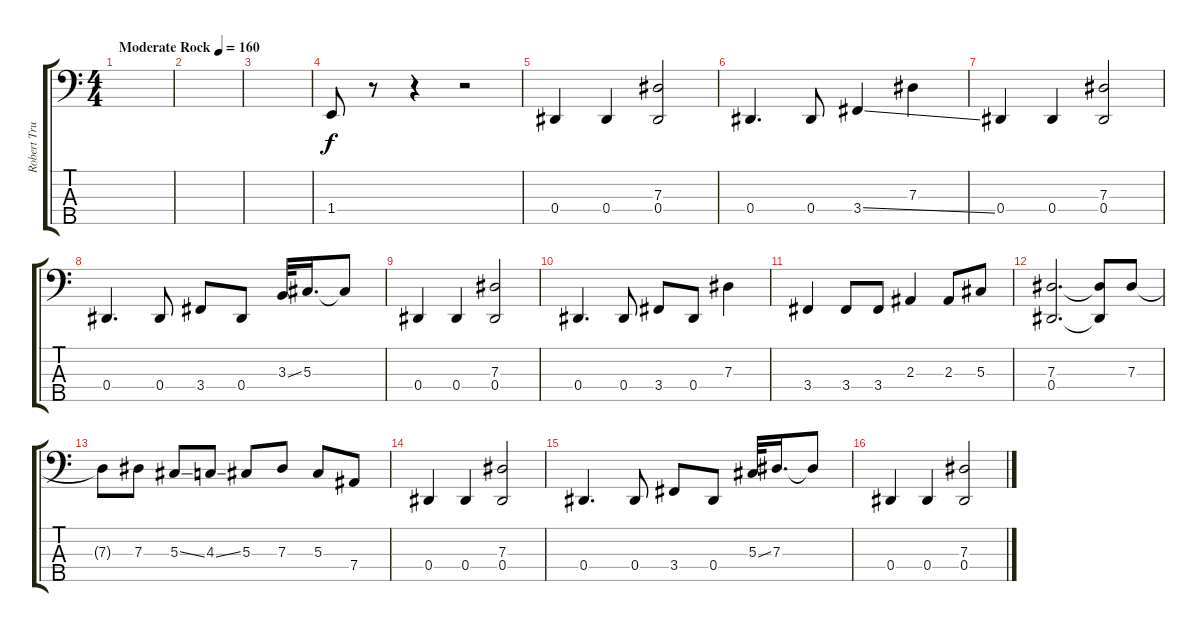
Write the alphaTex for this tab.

\track ("Robert Trujillo" "Robert Tru") {instrument electricbassfinger}
\staff {score tabs}
\tuning (Gb2 Db2 Ab1 Eb1 Bb0) {hide}
\ts (4 4)
\tempo (160 "Moderate Rock")
\clef f4
\ks c
|
|
|
1.4.8 r.8 r.4 r.2 |
0.4.4 0.4.4 (7.3 0.4).2 |
0.4.4{d} 0.4.8 3.4{ss}.4 7.3.4 |
0.4.4 0.4.4 (7.3 0.4).2 |
0.4.4{d} 0.4.8 3.4.8 0.4.8 3.3{ss}.32 5.3.16{d} 5.3{t}.8 |
0.4.4 0.4.4 (7.3 0.4).2 |
0.4.4{d} 0.4.8 3.4.8 0.4.8 7.3.4 |
3.4.4 3.4.8 3.4.8 2.3.4 2.3.8 5.3.8 |
(7.3 0.4).2{d} (7.3{t} 0.4{t}).8 7.3.8 |
7.3{t}.8 7.3.8 5.3{ss}.8 4.3{ss}.8 5.3.8 7.3.8 5.3.8 7.4.8 |
0.4.4 0.4.4 (7.3 0.4).2 |
0.4.4{d} 0.4.8 3.4.8 0.4.8 5.3{ss}.32 7.3.16{d} 7.3{t}.8 |
0.4.4 0.4.4 (7.3 0.4).2
